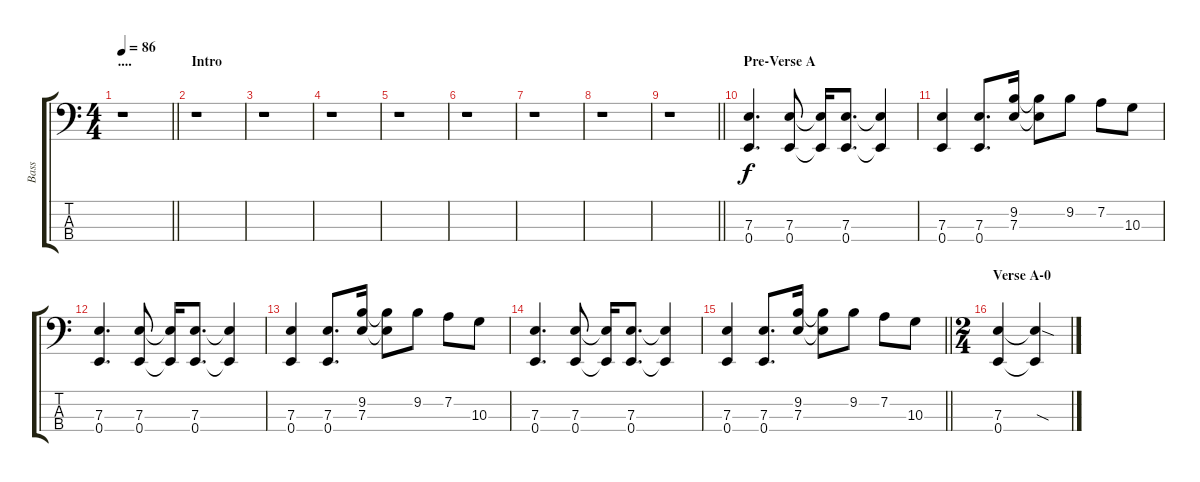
\track ("Bass" "Bass") {instrument electricbasspick}
\staff {score tabs}
\tuning (G2 D2 A1 E1) {hide}
\ts (4 4)
\section ("" "....")
\tempo 86
\clef f4
\barLineRight lightlight
\ks c
r.1{dy f instrument electricbasspick} |
\section ("" "Intro")
r.1 |
r.1 |
r.1 |
r.1 |
r.1 |
r.1 |
r.1 |
\barLineRight lightlight
r.1 |
\section ("" "Pre-Verse A")
(7.3 0.4).4{d} (7.3 0.4).8 (7.3{t} 0.4{t}).16 (7.3 0.4).8{d} (7.3{t} 0.4{t}).4 |
(7.3 0.4).4 (7.3 0.4).8{d} (9.2 7.3).16 (9.2{t} 7.3{t}).8 9.2.8 7.2.8 10.3.8 |
(7.3 0.4).4{d} (7.3 0.4).8 (7.3{t} 0.4{t}).16 (7.3 0.4).8{d} (7.3{t} 0.4{t}).4 |
(7.3 0.4).4 (7.3 0.4).8{d} (9.2 7.3).16 (9.2{t} 7.3{t}).8 9.2.8 7.2.8 10.3.8 |
(7.3 0.4).4{d} (7.3 0.4).8 (7.3{t} 0.4{t}).16 (7.3 0.4).8{d} (7.3{t} 0.4{t}).4 |
\barLineRight lightlight
(7.3 0.4).4 (7.3 0.4).8{d} (9.2 7.3).16 (9.2{t} 7.3{t}).8 9.2.8 7.2.8 10.3.8 |
\ts (2 4)
\section ("" "Verse A-0")
(7.3 0.4).4 (7.3{sod t} 0.4{t}).4
